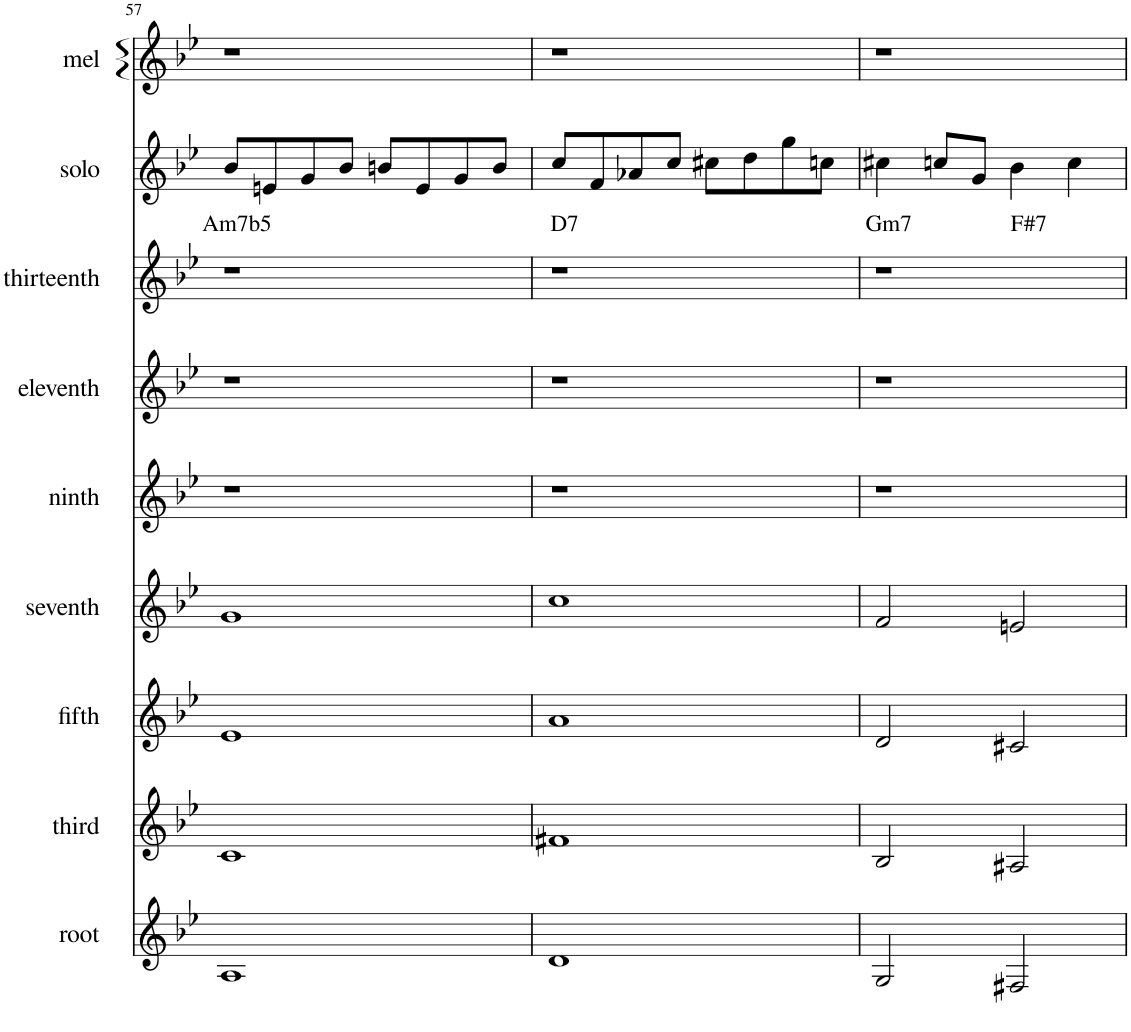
**kern	**kern	**kern	**kern	**kern	**kern	**kern	**kern	**text	**kern
*part9	*part8	*part7	*part6	*part5	*part4	*part3	*part2	*part2	*part1
*staff9	*staff8	*staff7	*staff6	*staff5	*staff4	*staff3	*staff2	*staff2	*staff1
*I"root	*I"third	*I"fifth	*I"seventh	*I"ninth	*I"eleventh	*I"thirteenth	*I"solo	*	*I"mel
*I'root	*I'third	*I'fifth	*I'seventh	*I'ninth	*I'eleventh	*I'thirteenth	*I'solo	*	*I'mel
!!LO:PB:g=z
*clefG2	*clefG2	*clefG2	*clefG2	*clefG2	*clefG2	*clefG2	*clefG2	*	*clefG2
*k[b-e-]	*k[b-e-]	*k[b-e-]	*k[b-e-]	*k[b-e-]	*k[b-e-]	*k[b-e-]	*k[b-e-]	*	*k[b-e-]
*M4/4	*M4/4	*M4/4	*M4/4	*M4/4	*M4/4	*M4/4	*M4/4	*	*M4/4
=57	=57	=57	=57	=57	=57	=57	=57	=57	=57
!	!	!	!	!	!	!	!	!LO:LY:b	!
1A	1c	1e-	1g	1r	1r	1r	8b-/L	Am7b5	1r
.	.	.	.	.	.	.	8en/	.	.
.	.	.	.	.	.	.	8g/	.	.
.	.	.	.	.	.	.	8b-/J	.	.
.	.	.	.	.	.	.	8bn/L	.	.
.	.	.	.	.	.	.	8e/	.	.
.	.	.	.	.	.	.	8g/	.	.
.	.	.	.	.	.	.	8b/J	.	.
=58	=58	=58	=58	=58	=58	=58	=58	=58	=58
!	!	!	!	!	!	!	!	!LO:LY:b	!
1d	1f#X	1a	1cc	1r	1r	1r	8cc/L	D7	1r
.	.	.	.	.	.	.	8f/	.	.
.	.	.	.	.	.	.	8a-X/	.	.
.	.	.	.	.	.	.	8cc/J	.	.
.	.	.	.	.	.	.	8cc#X\L	.	.
.	.	.	.	.	.	.	8dd\	.	.
.	.	.	.	.	.	.	8gg\	.	.
.	.	.	.	.	.	.	8ccn\J	.	.
=59	=59	=59	=59	=59	=59	=59	=59	=59	=59
!	!	!	!	!	!	!	!	!LO:LY:b	!
2G/	2B-/	2d/	2f/	1r	1r	1r	4cc#X\	Gm7	1r
.	.	.	.	.	.	.	8ccn/L	.	.
.	.	.	.	.	.	.	8g/J	.	.
!	!	!	!	!	!	!	!	!LO:LY:b	!
2F#X/	2A#X/	2c#X/	2en/	.	.	.	4b-\	F#7	.
.	.	.	.	.	.	.	4cc\	.	.
=	=	=	=	=	=	=	=	=	=
*-	*-	*-	*-	*-	*-	*-	*-	*-	*-
